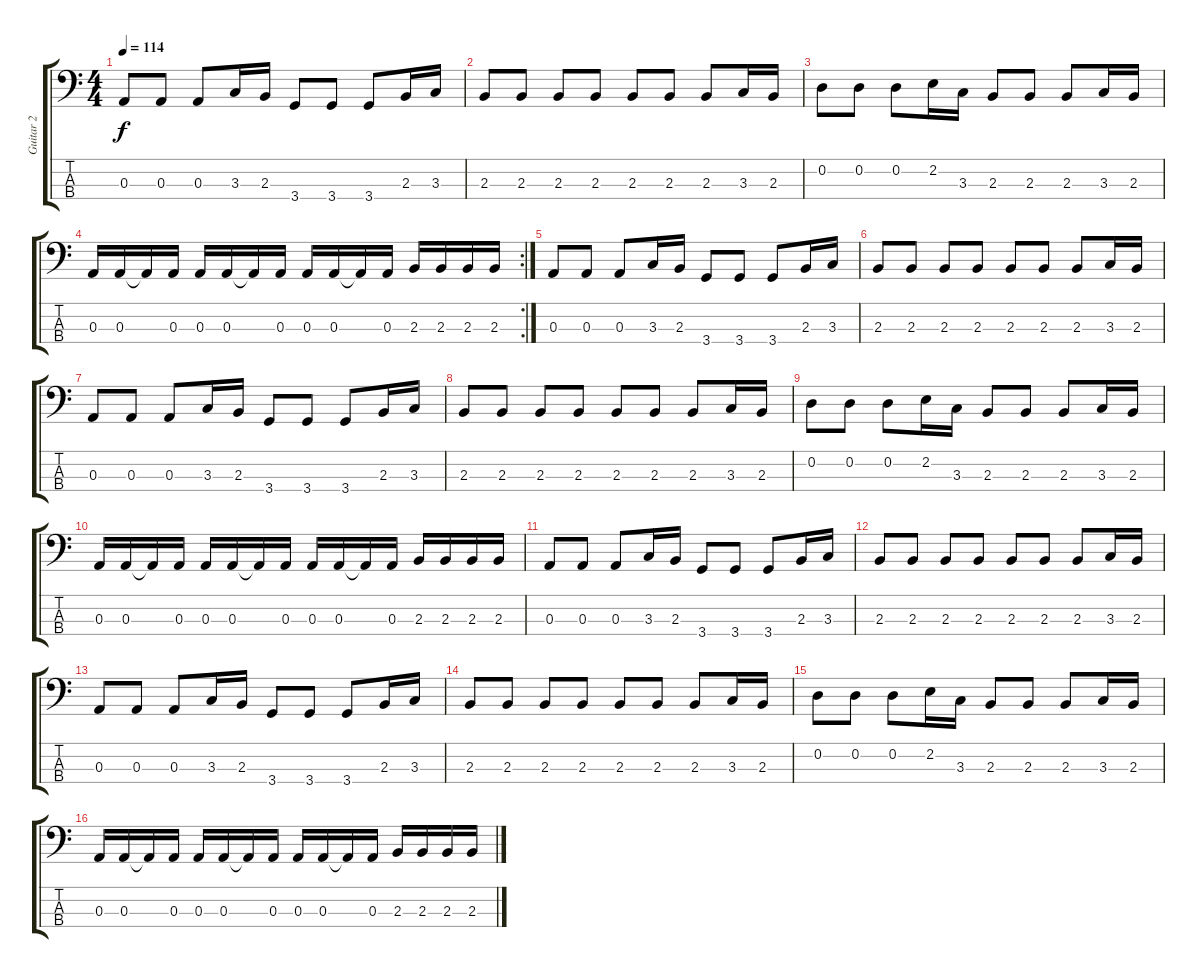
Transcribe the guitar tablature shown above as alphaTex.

\track ("Guitar 2" "Guitar 2") {instrument synthbass1}
\staff {score tabs}
\tuning (G2 D2 A1 E1) {hide}
\ts (4 4)
\tempo 114
\clef f4
\ks c
0.3.8{dy f} 0.3.8 0.3.8 3.3.16 2.3.16 3.4.8 3.4.8 3.4.8 2.3.16 3.3.16 |
2.3.8 2.3.8 2.3.8 2.3.8 2.3.8 2.3.8 2.3.8 3.3.16 2.3.16 |
0.2.8 0.2.8 0.2.8 2.2.16 3.3.16 2.3.8 2.3.8 2.3.8 3.3.16 2.3.16 |
\rc 2
0.3.16 0.3.16 0.3{t}.16 0.3.16 0.3.16 0.3.16 0.3{t}.16 0.3.16 0.3.16 0.3.16 0.3{t}.16 0.3.16 2.3.16 2.3.16 2.3.16 2.3.16 |
0.3.8 0.3.8 0.3.8 3.3.16 2.3.16 3.4.8 3.4.8 3.4.8 2.3.16 3.3.16 |
2.3.8 2.3.8 2.3.8 2.3.8 2.3.8 2.3.8 2.3.8 3.3.16 2.3.16 |
0.3.8 0.3.8 0.3.8 3.3.16 2.3.16 3.4.8 3.4.8 3.4.8 2.3.16 3.3.16 |
2.3.8 2.3.8 2.3.8 2.3.8 2.3.8 2.3.8 2.3.8 3.3.16 2.3.16 |
0.2.8 0.2.8 0.2.8 2.2.16 3.3.16 2.3.8 2.3.8 2.3.8 3.3.16 2.3.16 |
0.3.16 0.3.16 0.3{t}.16 0.3.16 0.3.16 0.3.16 0.3{t}.16 0.3.16 0.3.16 0.3.16 0.3{t}.16 0.3.16 2.3.16 2.3.16 2.3.16 2.3.16 |
0.3.8 0.3.8 0.3.8 3.3.16 2.3.16 3.4.8 3.4.8 3.4.8 2.3.16 3.3.16 |
2.3.8 2.3.8 2.3.8 2.3.8 2.3.8 2.3.8 2.3.8 3.3.16 2.3.16 |
0.3.8 0.3.8 0.3.8 3.3.16 2.3.16 3.4.8 3.4.8 3.4.8 2.3.16 3.3.16 |
2.3.8 2.3.8 2.3.8 2.3.8 2.3.8 2.3.8 2.3.8 3.3.16 2.3.16 |
0.2.8 0.2.8 0.2.8 2.2.16 3.3.16 2.3.8 2.3.8 2.3.8 3.3.16 2.3.16 |
0.3.16 0.3.16 0.3{t}.16 0.3.16 0.3.16 0.3.16 0.3{t}.16 0.3.16 0.3.16 0.3.16 0.3{t}.16 0.3.16 2.3.16 2.3.16 2.3.16 2.3.16
